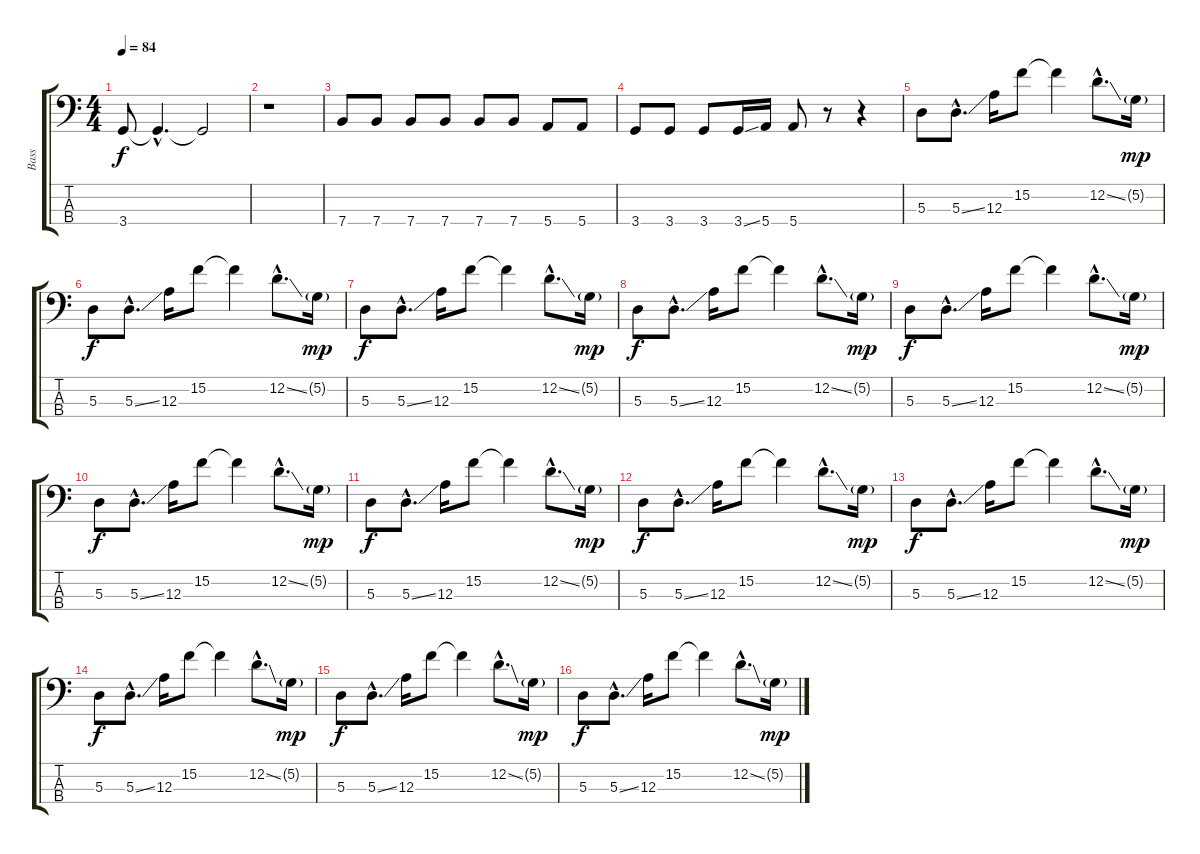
\track ("Bass" "Bass") {instrument electricbassfinger}
\staff {score tabs}
\tuning (G2 D2 A1 E1) {hide}
\ts (4 4)
\tempo 84
\clef f4
\ks c
3.4.8{dy f} 3.4{hac t}.4{d} 3.4{t}.2 |
r.1 |
7.4.8 7.4.8 7.4.8 7.4.8 7.4.8 7.4.8 5.4.8 5.4.8 |
3.4.8 3.4.8 3.4.8 3.4{ss}.16 5.4.16 5.4.8 r.8 r.4 |
5.3.8 5.3{ss hac}.8{d} 12.3.16 15.2.8 15.2{t}.4 12.2{ss hac}.8{d} 5.2{g}.16{dy mp} |
5.3.8{dy f} 5.3{ss hac}.8{d} 12.3.16 15.2.8 15.2{t}.4 12.2{ss hac}.8{d} 5.2{g}.16{dy mp} |
5.3.8{dy f} 5.3{ss hac}.8{d} 12.3.16 15.2.8 15.2{t}.4 12.2{ss hac}.8{d} 5.2{g}.16{dy mp} |
5.3.8{dy f} 5.3{ss hac}.8{d} 12.3.16 15.2.8 15.2{t}.4 12.2{ss hac}.8{d} 5.2{g}.16{dy mp} |
5.3.8{dy f} 5.3{ss hac}.8{d} 12.3.16 15.2.8 15.2{t}.4 12.2{ss hac}.8{d} 5.2{g}.16{dy mp} |
5.3.8{dy f} 5.3{ss hac}.8{d} 12.3.16 15.2.8 15.2{t}.4 12.2{ss hac}.8{d} 5.2{g}.16{dy mp} |
5.3.8{dy f} 5.3{ss hac}.8{d} 12.3.16 15.2.8 15.2{t}.4 12.2{ss hac}.8{d} 5.2{g}.16{dy mp} |
5.3.8{dy f} 5.3{ss hac}.8{d} 12.3.16 15.2.8 15.2{t}.4 12.2{ss hac}.8{d} 5.2{g}.16{dy mp} |
5.3.8{dy f} 5.3{ss hac}.8{d} 12.3.16 15.2.8 15.2{t}.4 12.2{ss hac}.8{d} 5.2{g}.16{dy mp} |
5.3.8{dy f} 5.3{ss hac}.8{d} 12.3.16 15.2.8 15.2{t}.4 12.2{ss hac}.8{d} 5.2{g}.16{dy mp} |
5.3.8{dy f} 5.3{ss hac}.8{d} 12.3.16 15.2.8 15.2{t}.4 12.2{ss hac}.8{d} 5.2{g}.16{dy mp} |
5.3.8{dy f} 5.3{ss hac}.8{d} 12.3.16 15.2.8 15.2{t}.4 12.2{ss hac}.8{d} 5.2{g}.16{dy mp}
